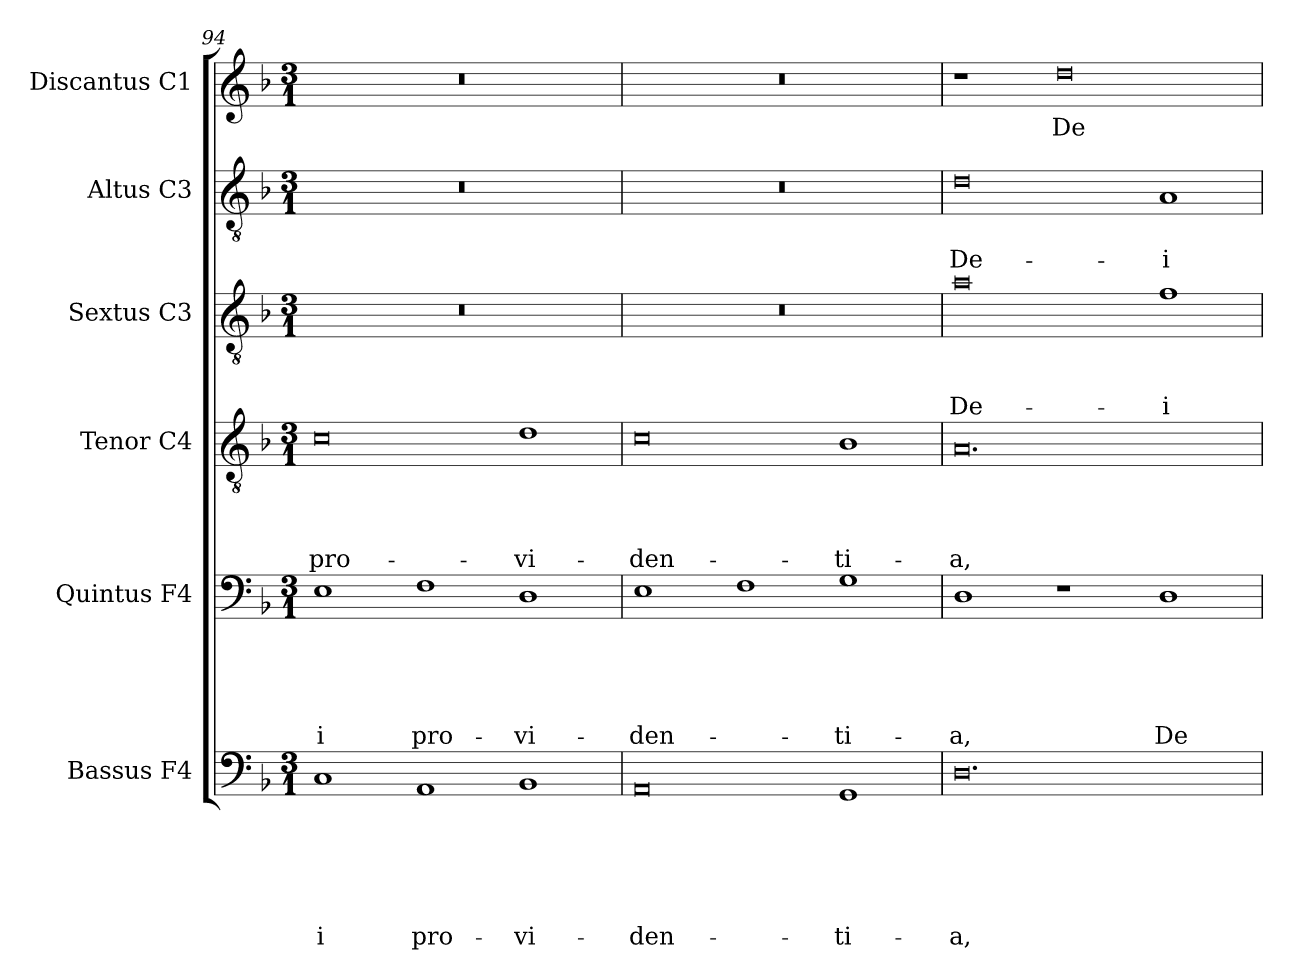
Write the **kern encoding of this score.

**kern	**text	**text	**text	**text	**text	**text	**kern	**text	**text	**text	**text	**text	**kern	**text	**text	**text	**text	**kern	**text	**text	**text	**kern	**text	**text	**kern	**text
*part6	*part6	*part6	*part6	*part6	*part6	*part6	*part5	*part5	*part5	*part5	*part5	*part5	*part4	*part4	*part4	*part4	*part4	*part3	*part3	*part3	*part3	*part2	*part2	*part2	*part1	*part1
*staff6	*staff6	*staff6	*staff6	*staff6	*staff6	*staff6	*staff5	*staff5	*staff5	*staff5	*staff5	*staff5	*staff4	*staff4	*staff4	*staff4	*staff4	*staff3	*staff3	*staff3	*staff3	*staff2	*staff2	*staff2	*staff1	*staff1
*I"Bassus F4	*	*	*	*	*	*	*I"Quintus F4	*	*	*	*	*	*I"Tenor C4	*	*	*	*	*I"Sextus C3	*	*	*	*I"Altus C3	*	*	*I"Discantus C1	*
*I'B	*	*	*	*	*	*	*	*	*	*	*	*	*I'T	*	*	*	*	*	*	*	*	*I'A	*	*	*I'C	*
*clefF4	*	*	*	*	*	*	*clefF4	*	*	*	*	*	*clefGv2	*	*	*	*	*clefGv2	*	*	*	*clefGv2	*	*	*clefG2	*
*k[b-]	*	*	*	*	*	*	*k[b-]	*	*	*	*	*	*k[b-]	*	*	*	*	*k[b-]	*	*	*	*k[b-]	*	*	*k[b-]	*
*F:	*	*	*	*	*	*	*F:	*	*	*	*	*	*F:	*	*	*	*	*F:	*	*	*	*F:	*	*	*F:	*
*M3/1	*	*	*	*	*	*	*M3/1	*	*	*	*	*	*M3/1	*	*	*	*	*M3/1	*	*	*	*M3/1	*	*	*M3/1	*
=94	=94	=94	=94	=94	=94	=94	=94	=94	=94	=94	=94	=94	=94	=94	=94	=94	=94	=94	=94	=94	=94	=94	=94	=94	=94	=94
!	!	!	!	!	!	!LO:LY:b	!	!	!	!	!	!LO:LY:b	!	!	!	!	!LO:LY:b	!	!	!	!	!	!	!	!	!
1C	.	.	.	.	.	-i	1E	.	.	.	.	-i	0c	.	.	.	pro-	0.r	.	.	.	0.r	.	.	0.r	.
!	!	!	!	!	!	!LO:LY:b	!	!	!	!	!	!LO:LY:b	!	!	!	!	!	!	!	!	!	!	!	!	!	!
1AA	.	.	.	.	.	pro-	1F	.	.	.	.	pro-	.	.	.	.	.	.	.	.	.	.	.	.	.	.
!	!	!	!	!	!	!LO:LY:b	!	!	!	!	!	!LO:LY:b	!	!	!	!	!LO:LY:b	!	!	!	!	!	!	!	!	!
1BB-	.	.	.	.	.	-vi-	1D	.	.	.	.	-vi-	1d	.	.	.	-vi-	.	.	.	.	.	.	.	.	.
=95	=95	=95	=95	=95	=95	=95	=95	=95	=95	=95	=95	=95	=95	=95	=95	=95	=95	=95	=95	=95	=95	=95	=95	=95	=95	=95
!	!	!	!	!	!	!LO:LY:b	!	!	!	!	!	!LO:LY:b	!	!	!	!	!LO:LY:b	!	!	!	!	!	!	!	!	!
0AA	.	.	.	.	.	-den-	1E	.	.	.	.	-den-	0c	.	.	.	-den-	0.r	.	.	.	0.r	.	.	0.r	.
.	.	.	.	.	.	.	1F	.	.	.	.	.	.	.	.	.	.	.	.	.	.	.	.	.	.	.
!	!	!	!	!	!	!LO:LY:b	!	!	!	!	!	!LO:LY:b	!	!	!	!	!LO:LY:b	!	!	!	!	!	!	!	!	!
1GG	.	.	.	.	.	-ti-	1G	.	.	.	.	-ti-	1B-	.	.	.	-ti-	.	.	.	.	.	.	.	.	.
!!LO:LB:g=z
=96	=96	=96	=96	=96	=96	=96	=96	=96	=96	=96	=96	=96	=96	=96	=96	=96	=96	=96	=96	=96	=96	=96	=96	=96	=96	=96
!	!	!	!	!	!	!LO:LY:b	!	!	!	!	!	!LO:LY:b	!	!	!	!	!LO:LY:b	!	!	!	!LO:LY:b	!	!	!LO:LY:b	!	!
0.D	.	.	.	.	.	-a,	1D	.	.	.	.	-a,	0.A	.	.	.	-a,	0a	.	.	De-	0d	.	De-	1r	.
!	!	!	!	!	!	!	!	!	!	!	!	!	!	!	!	!	!	!	!	!	!	!	!	!	!	!LO:LY:b
.	.	.	.	.	.	.	1r	.	.	.	.	.	.	.	.	.	.	.	.	.	.	.	.	.	0dd	De-
!	!	!	!	!	!	!	!	!	!	!	!	!LO:LY:b	!	!	!	!	!	!	!	!	!LO:LY:b	!	!	!LO:LY:b	!	!
.	.	.	.	.	.	.	1D	.	.	.	.	De-	.	.	.	.	.	1f	.	.	-i	1A	.	-i	.	.
=	=	=	=	=	=	=	=	=	=	=	=	=	=	=	=	=	=	=	=	=	=	=	=	=	=	=
*-	*-	*-	*-	*-	*-	*-	*-	*-	*-	*-	*-	*-	*-	*-	*-	*-	*-	*-	*-	*-	*-	*-	*-	*-	*-	*-
